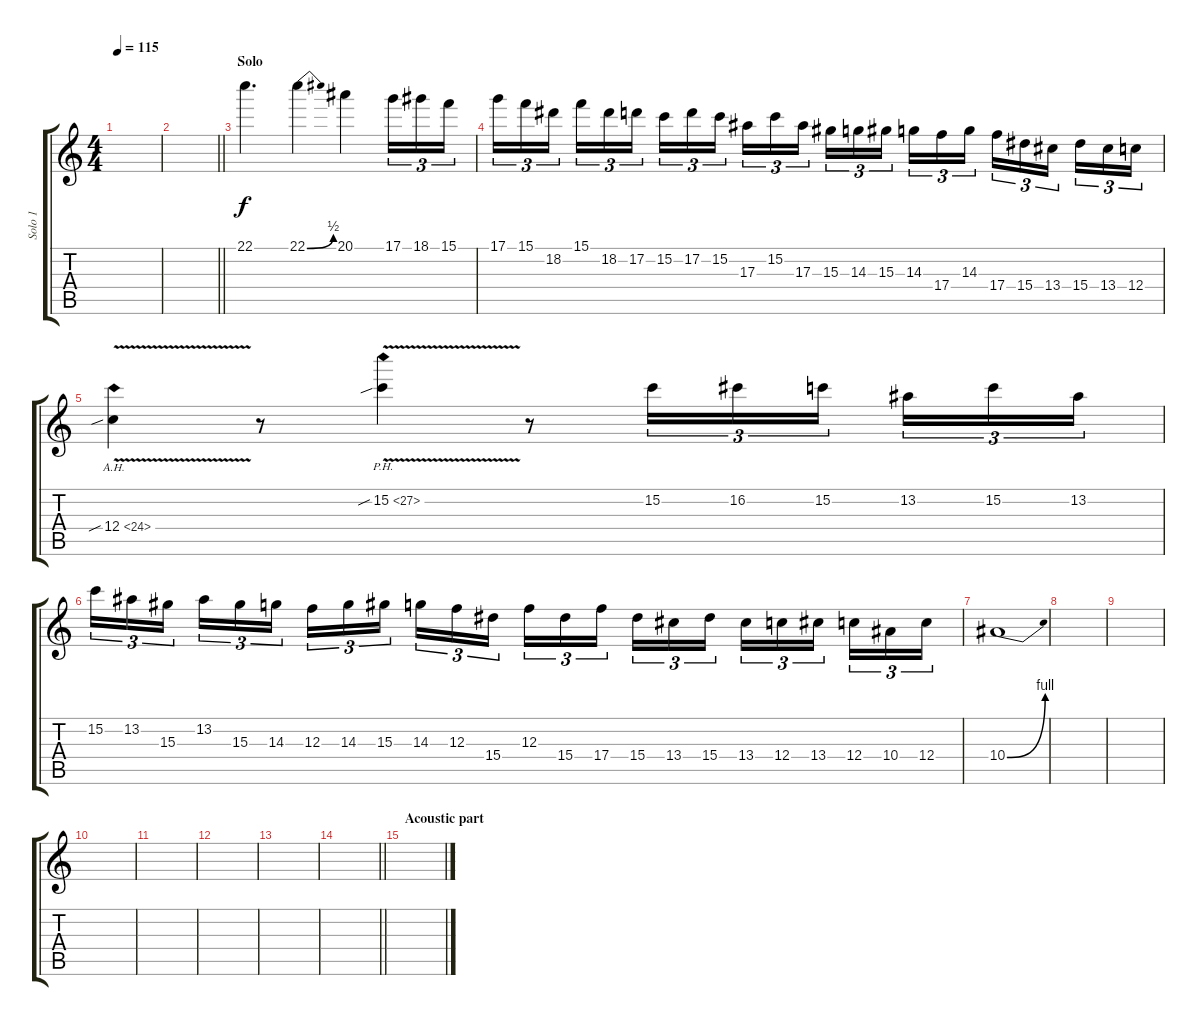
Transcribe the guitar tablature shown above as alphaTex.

\track ("Solo 1" "Solo 1") {instrument distortionguitar}
\staff {score tabs}
\tuning (D4 A3 F3 C3 G2 C2) {hide}
\ts (4 4)
\tempo 115
\clef g2
\ks c
|
\barLineRight lightlight
|
\section ("" "Solo")
22.1.4{d} 22.1{be (bend 0 0 60 2)}.4 20.1.4 17.1.16{tu (3 2)} 18.1.16{tu (3 2)} 15.1.16{tu (3 2)} |
17.1.16{tu (3 2)} 15.1.16{tu (3 2)} 18.2.16{tu (3 2) beam splitsecondary} 15.1.16{tu (3 2)} 18.2.16{tu (3 2)} 17.2.16{tu (3 2)} 15.2.16{tu (3 2)} 17.2.16{tu (3 2)} 15.2.16{tu (3 2) beam splitsecondary} 17.3.16{tu (3 2)} 15.2.16{tu (3 2)} 17.3.16{tu (3 2)} 15.3.16{tu (3 2)} 14.3.16{tu (3 2)} 15.3.16{tu (3 2) beam splitsecondary} 14.3.16{tu (3 2)} 17.4.16{tu (3 2)} 14.3.16{tu (3 2)} 17.4.16{tu (3 2)} 15.4.16{tu (3 2)} 13.4.16{tu (3 2) beam splitsecondary} 15.4.16{tu (3 2)} 13.4.16{tu (3 2)} 12.4.16{tu (3 2)} |
12.4{ah 12 v sib}.4 r.8 15.2{ph 12 v sib}.4 r.8 15.2.16{tu (3 2)} 16.2.16{tu (3 2)} 15.2.16{tu (3 2) beam splitsecondary} 13.2.16{tu (3 2)} 15.2.16{tu (3 2)} 13.2.16{tu (3 2)} |
15.2.16{tu (3 2)} 13.2.16{tu (3 2)} 15.3.16{tu (3 2) beam splitsecondary} 13.2.16{tu (3 2)} 15.3.16{tu (3 2)} 14.3.16{tu (3 2)} 12.3.16{tu (3 2)} 14.3.16{tu (3 2)} 15.3.16{tu (3 2) beam splitsecondary} 14.3.16{tu (3 2)} 12.3.16{tu (3 2)} 15.4.16{tu (3 2)} 12.3.16{tu (3 2)} 15.4.16{tu (3 2)} 17.4.16{tu (3 2) beam splitsecondary} 15.4.16{tu (3 2)} 13.4.16{tu (3 2)} 15.4.16{tu (3 2)} 13.4.16{tu (3 2)} 12.4.16{tu (3 2)} 13.4.16{tu (3 2) beam splitsecondary} 12.4.16{tu (3 2)} 10.4.16{tu (3 2)} 12.4.16{tu (3 2)} |
10.4{be (bend 0 0 60 4)}.1 |
|
|
|
|
|
|
\barLineRight lightlight
|
\section ("" "Acoustic part")
